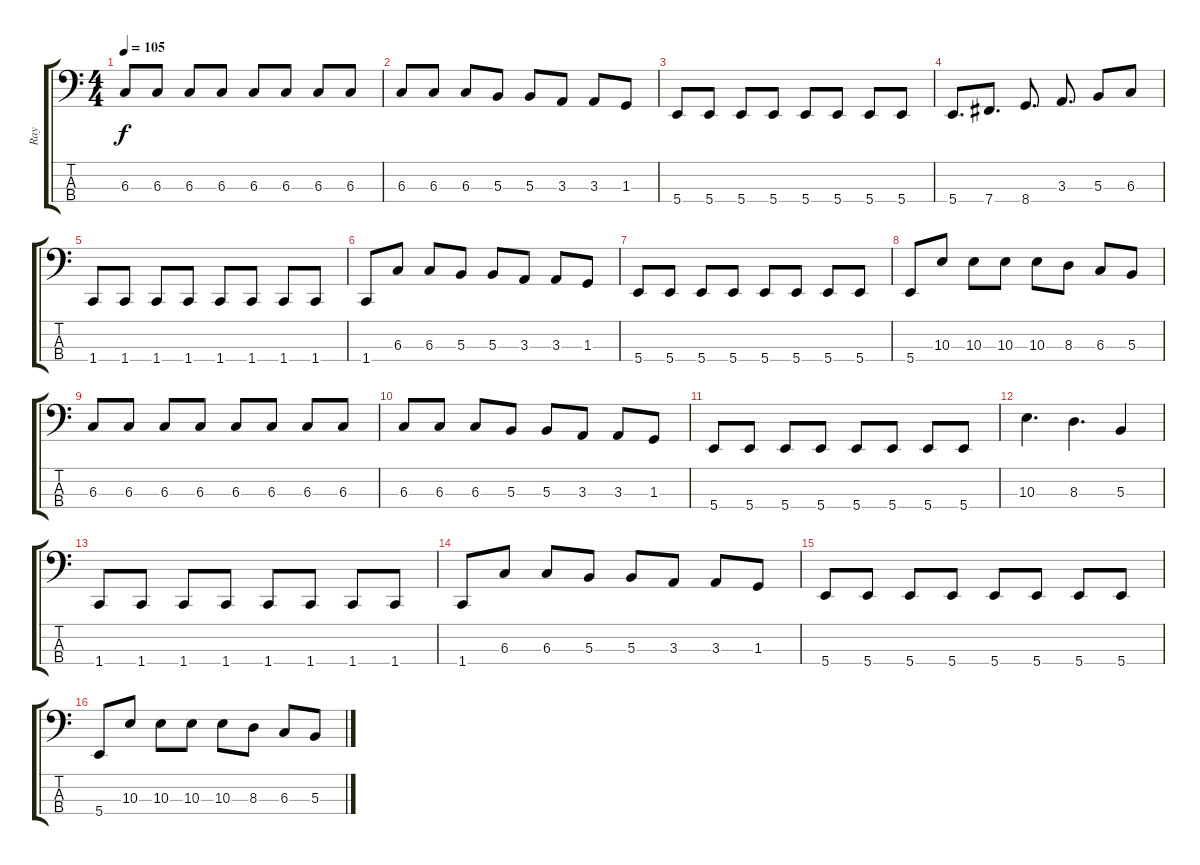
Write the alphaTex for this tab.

\track ("Ray" "Ray") {instrument electricbassfinger}
\staff {score tabs}
\tuning (E2 B1 Gb1 B0) {hide}
\ts (4 4)
\tempo 105
\clef f4
\ks c
6.3.8{dy f} 6.3.8 6.3.8 6.3.8 6.3.8 6.3.8 6.3.8 6.3.8 |
6.3.8 6.3.8 6.3.8 5.3.8 5.3.8 3.3.8 3.3.8 1.3.8 |
5.4.8 5.4.8 5.4.8 5.4.8 5.4.8 5.4.8 5.4.8 5.4.8 |
5.4.8{d} 7.4.8{d} 8.4.8{d} 3.3.8{d} 5.3.8 6.3.8 |
1.4.8 1.4.8 1.4.8 1.4.8 1.4.8 1.4.8 1.4.8 1.4.8 |
1.4.8 6.3.8 6.3.8 5.3.8 5.3.8 3.3.8 3.3.8 1.3.8 |
5.4.8 5.4.8 5.4.8 5.4.8 5.4.8 5.4.8 5.4.8 5.4.8 |
5.4.8 10.3.8 10.3.8 10.3.8 10.3.8 8.3.8 6.3.8 5.3.8 |
6.3.8 6.3.8 6.3.8 6.3.8 6.3.8 6.3.8 6.3.8 6.3.8 |
6.3.8 6.3.8 6.3.8 5.3.8 5.3.8 3.3.8 3.3.8 1.3.8 |
5.4.8 5.4.8 5.4.8 5.4.8 5.4.8 5.4.8 5.4.8 5.4.8 |
10.3.4{d} 8.3.4{d} 5.3.4 |
1.4.8 1.4.8 1.4.8 1.4.8 1.4.8 1.4.8 1.4.8 1.4.8 |
1.4.8 6.3.8 6.3.8 5.3.8 5.3.8 3.3.8 3.3.8 1.3.8 |
5.4.8 5.4.8 5.4.8 5.4.8 5.4.8 5.4.8 5.4.8 5.4.8 |
5.4.8 10.3.8 10.3.8 10.3.8 10.3.8 8.3.8 6.3.8 5.3.8
